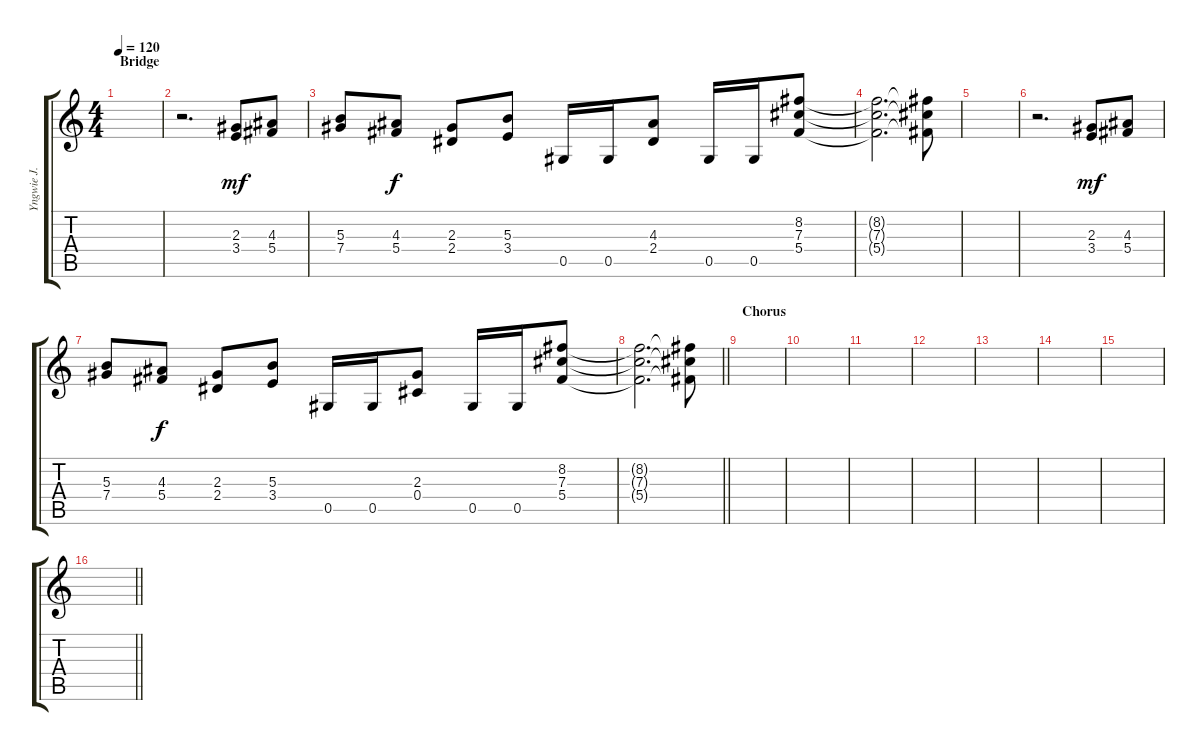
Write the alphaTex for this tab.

\track ("Yngwie J. Malmsteen" "Yngwie J. ") {instrument distortionguitar}
\staff {score tabs}
\tuning (Eb4 Bb3 Gb3 Db3 Ab2 Eb2) {hide}
\ts (4 4)
\section ("" "Bridge")
\tempo 120
\clef g2
\ks c
|
r.2{d} (2.3 3.4).8{dy mf} (4.3 5.4).8 |
(5.3 7.4).8 (4.3 5.4).8{dy f} (2.3 2.4).8 (5.3 3.4).8 0.5.16 0.5.16 (4.3 2.4).8 0.5.16 0.5.16 (8.2 7.3 5.4).8 |
(8.2{t} 7.3{t} 5.4{t}).2{d} (8.2{t} 7.3{t} 5.4{t}).8 |
|
r.2{d} (2.3 3.4).8{dy mf} (4.3 5.4).8 |
(5.3 7.4).8 (4.3 5.4).8{dy f} (2.3 2.4).8 (5.3 3.4).8 0.5.16 0.5.16 (2.3 0.4).8 0.5.16 0.5.16 (8.2 7.3 5.4).8 |
\barLineRight lightlight
(8.2{t} 7.3{t} 5.4{t}).2{d} (8.2{t} 7.3{t} 5.4{t}).8 |
\section ("" "Chorus")
|
|
|
|
|
|
|
\barLineRight lightlight
